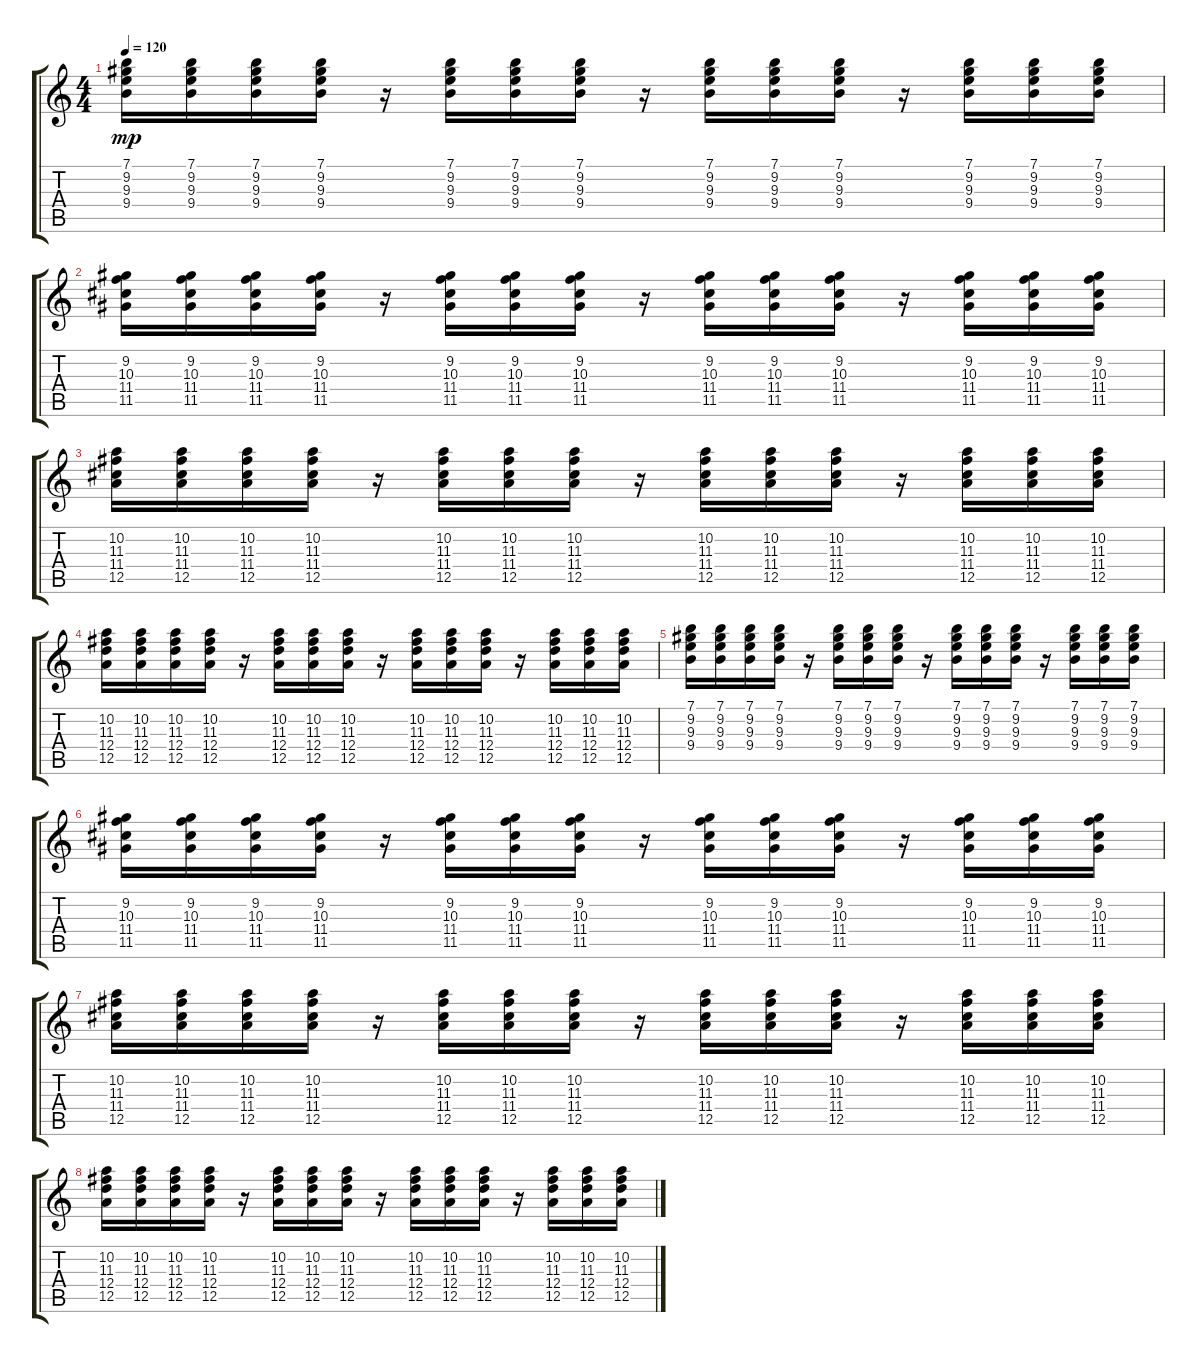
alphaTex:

\track "" {instrument acousticguitarsteel}
\staff {score tabs}
\tuning (E4 B3 G3 D3 A2 E2) {hide}
\ts (4 4)
\tempo 120
\clef g2
\ks c
(7.1 9.2 9.3 9.4).16{dy mp} (7.1 9.2 9.3 9.4).16 (7.1 9.2 9.3 9.4).16 (7.1 9.2 9.3 9.4).16 r.16 (7.1 9.2 9.3 9.4).16 (7.1 9.2 9.3 9.4).16 (7.1 9.2 9.3 9.4).16 r.16 (7.1 9.2 9.3 9.4).16 (7.1 9.2 9.3 9.4).16 (7.1 9.2 9.3 9.4).16 r.16 (7.1 9.2 9.3 9.4).16 (7.1 9.2 9.3 9.4).16 (7.1 9.2 9.3 9.4).16 |
(9.2 10.3 11.4 11.5).16 (9.2 10.3 11.4 11.5).16 (9.2 10.3 11.4 11.5).16 (9.2 10.3 11.4 11.5).16 r.16 (9.2 10.3 11.4 11.5).16 (9.2 10.3 11.4 11.5).16 (9.2 10.3 11.4 11.5).16 r.16 (9.2 10.3 11.4 11.5).16 (9.2 10.3 11.4 11.5).16 (9.2 10.3 11.4 11.5).16 r.16 (9.2 10.3 11.4 11.5).16 (9.2 10.3 11.4 11.5).16 (9.2 10.3 11.4 11.5).16 |
(10.2 11.3 11.4 12.5).16 (10.2 11.3 11.4 12.5).16 (10.2 11.3 11.4 12.5).16 (10.2 11.3 11.4 12.5).16 r.16 (10.2 11.3 11.4 12.5).16 (10.2 11.3 11.4 12.5).16 (10.2 11.3 11.4 12.5).16 r.16 (10.2 11.3 11.4 12.5).16 (10.2 11.3 11.4 12.5).16 (10.2 11.3 11.4 12.5).16 r.16 (10.2 11.3 11.4 12.5).16 (10.2 11.3 11.4 12.5).16 (10.2 11.3 11.4 12.5).16 |
(10.2 11.3 12.4 12.5).16 (10.2 11.3 12.4 12.5).16 (10.2 11.3 12.4 12.5).16 (10.2 11.3 12.4 12.5).16 r.16 (10.2 11.3 12.4 12.5).16 (10.2 11.3 12.4 12.5).16 (10.2 11.3 12.4 12.5).16 r.16 (10.2 11.3 12.4 12.5).16 (10.2 11.3 12.4 12.5).16 (10.2 11.3 12.4 12.5).16 r.16 (10.2 11.3 12.4 12.5).16 (10.2 11.3 12.4 12.5).16 (10.2 11.3 12.4 12.5).16 |
(7.1 9.2 9.3 9.4).16 (7.1 9.2 9.3 9.4).16 (7.1 9.2 9.3 9.4).16 (7.1 9.2 9.3 9.4).16 r.16 (7.1 9.2 9.3 9.4).16 (7.1 9.2 9.3 9.4).16 (7.1 9.2 9.3 9.4).16 r.16 (7.1 9.2 9.3 9.4).16 (7.1 9.2 9.3 9.4).16 (7.1 9.2 9.3 9.4).16 r.16 (7.1 9.2 9.3 9.4).16 (7.1 9.2 9.3 9.4).16 (7.1 9.2 9.3 9.4).16 |
(9.2 10.3 11.4 11.5).16 (9.2 10.3 11.4 11.5).16 (9.2 10.3 11.4 11.5).16 (9.2 10.3 11.4 11.5).16 r.16 (9.2 10.3 11.4 11.5).16 (9.2 10.3 11.4 11.5).16 (9.2 10.3 11.4 11.5).16 r.16 (9.2 10.3 11.4 11.5).16 (9.2 10.3 11.4 11.5).16 (9.2 10.3 11.4 11.5).16 r.16 (9.2 10.3 11.4 11.5).16 (9.2 10.3 11.4 11.5).16 (9.2 10.3 11.4 11.5).16 |
(10.2 11.3 11.4 12.5).16 (10.2 11.3 11.4 12.5).16 (10.2 11.3 11.4 12.5).16 (10.2 11.3 11.4 12.5).16 r.16 (10.2 11.3 11.4 12.5).16 (10.2 11.3 11.4 12.5).16 (10.2 11.3 11.4 12.5).16 r.16 (10.2 11.3 11.4 12.5).16 (10.2 11.3 11.4 12.5).16 (10.2 11.3 11.4 12.5).16 r.16 (10.2 11.3 11.4 12.5).16 (10.2 11.3 11.4 12.5).16 (10.2 11.3 11.4 12.5).16 |
(10.2 11.3 12.4 12.5).16 (10.2 11.3 12.4 12.5).16 (10.2 11.3 12.4 12.5).16 (10.2 11.3 12.4 12.5).16 r.16 (10.2 11.3 12.4 12.5).16 (10.2 11.3 12.4 12.5).16 (10.2 11.3 12.4 12.5).16 r.16 (10.2 11.3 12.4 12.5).16 (10.2 11.3 12.4 12.5).16 (10.2 11.3 12.4 12.5).16 r.16 (10.2 11.3 12.4 12.5).16 (10.2 11.3 12.4 12.5).16 (10.2 11.3 12.4 12.5).16
